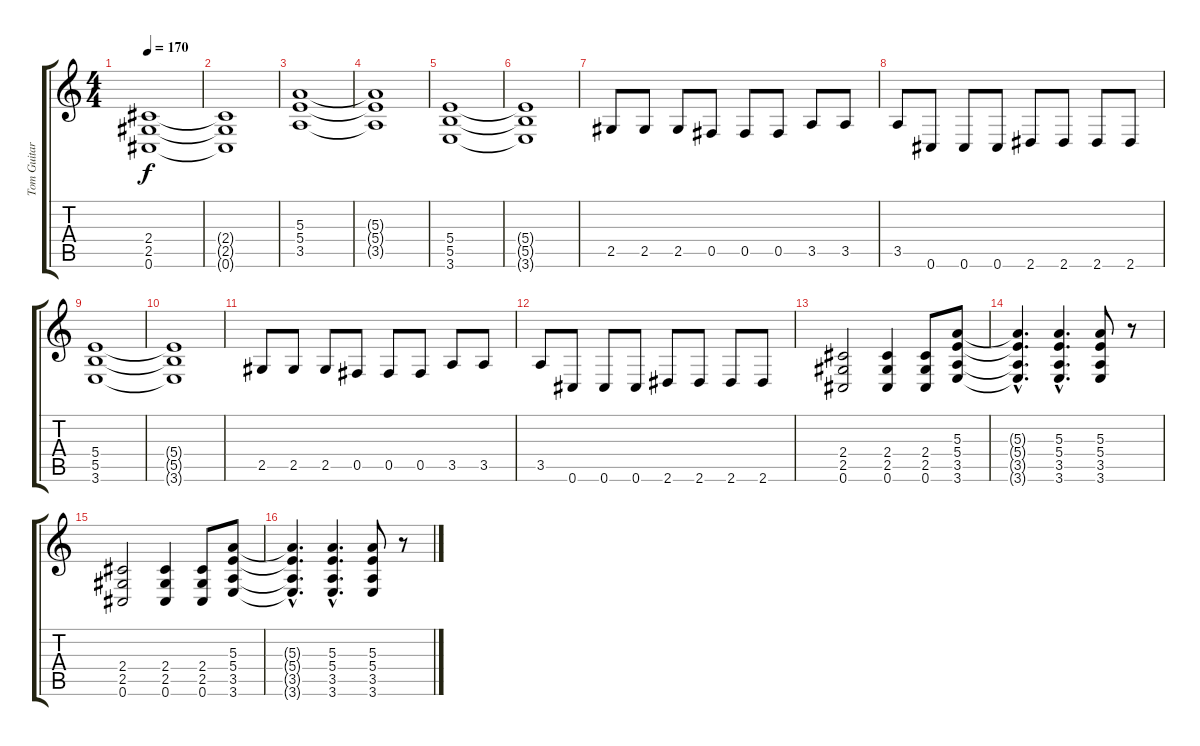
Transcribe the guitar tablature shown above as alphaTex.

\track ("Tom Guitar" "Tom Guitar") {instrument distortionguitar}
\staff {score tabs}
\tuning (Db4 Ab3 E3 B2 Gb2 Db2) {hide}
\ts (4 4)
\tempo 170
\clef g2
\ks c
(2.4 2.5 0.6).1{dy f volume 5} |
(2.4{t} 2.5{t} 0.6{t}).1 |
(5.3 5.4 3.5).1 |
(5.3{t} 5.4{t} 3.5{t}).1 |
(5.4 5.5 3.6).1{volume 13} |
(5.4{t} 5.5{t} 3.6{t}).1 |
2.5.8 2.5.8 2.5.8 0.5.8 0.5.8 0.5.8 3.5.8 3.5.8 |
3.5.8 0.6.8 0.6.8 0.6.8 2.6.8 2.6.8 2.6.8 2.6.8 |
(5.4 5.5 3.6).1{volume 13} |
(5.4{t} 5.5{t} 3.6{t}).1 |
2.5.8 2.5.8 2.5.8 0.5.8 0.5.8 0.5.8 3.5.8 3.5.8 |
3.5.8 0.6.8 0.6.8 0.6.8 2.6.8 2.6.8 2.6.8 2.6.8 |
(2.4 2.5 0.6).2 (2.4 2.5 0.6).4 (2.4 2.5 0.6).8 (5.3 5.4 3.5 3.6).8 |
(5.3{hac t} 5.4{hac t} 3.5{hac t} 3.6{hac t}).4{d} (5.3{hac} 5.4{hac} 3.5{hac} 3.6{hac}).4{d} (5.3 5.4 3.5 3.6).8 r.8 |
(2.4 2.5 0.6).2 (2.4 2.5 0.6).4 (2.4 2.5 0.6).8 (5.3 5.4 3.5 3.6).8 |
(5.3{hac t} 5.4{hac t} 3.5{hac t} 3.6{hac t}).4{d} (5.3{hac} 5.4{hac} 3.5{hac} 3.6{hac}).4{d} (5.3 5.4 3.5 3.6).8 r.8
